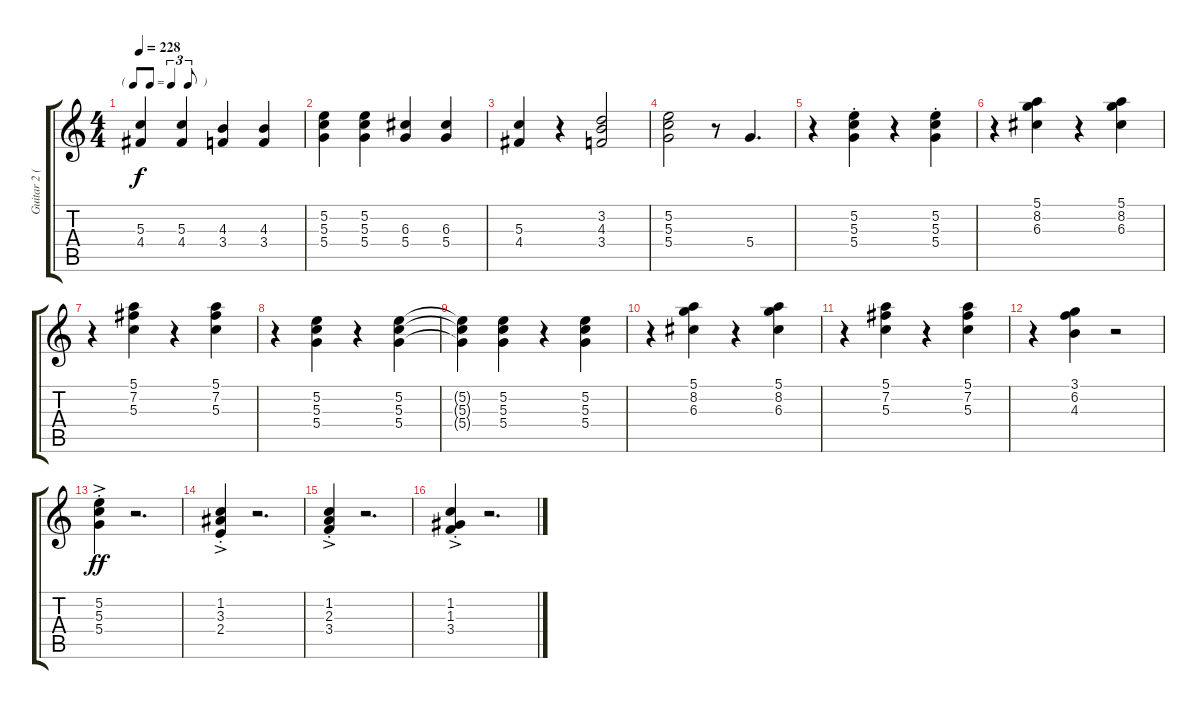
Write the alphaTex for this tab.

\track ("Guitar 2 (Electric)" "Guitar 2 (") {instrument electricguitarclean}
\staff {score tabs}
\tuning (E4 B3 G3 D3 A2 E2) {hide}
\ts (4 4)
\tf triplet8th
\tempo 228
\clef g2
\ks c
(5.3 4.4).4{dy f} (5.3 4.4).4 (4.3 3.4).4 (4.3 3.4).4 |
(5.2 5.3 5.4).4 (5.2 5.3 5.4).4 (6.3 5.4).4 (6.3 5.4).4 |
(5.3 4.4).4 r.4 (3.2 4.3 3.4).2 |
(5.2 5.3 5.4).2 r.8 5.4.4{d} |
r.4 (5.2{st} 5.3 5.4).4 r.4 (5.2{st} 5.3 5.4).4 |
r.4 (5.1 8.2 6.3).4 r.4 (5.1 8.2 6.3).4 |
r.4 (5.1 7.2 5.3).4 r.4 (5.1 7.2 5.3).4 |
r.4 (5.2 5.3 5.4).4 r.4 (5.2 5.3 5.4).4 |
(5.2{t} 5.3{t} 5.4{t}).4 (5.2 5.3 5.4).4 r.4 (5.2 5.3 5.4).4 |
r.4 (5.1 8.2 6.3).4 r.4 (5.1 8.2 6.3).4 |
r.4 (5.1 7.2 5.3).4 r.4 (5.1 7.2 5.3).4 |
r.4 (3.1 6.2 4.3).4 r.2 |
(5.2{ac st} 5.3 5.4).4{dy ff} r.2{d} |
(1.2 3.3 2.4{ac st}).4 r.2{d} |
(1.2 2.3 3.4{ac st}).4 r.2{d} |
(1.2 1.3 3.4{ac st}).4 r.2{d}
